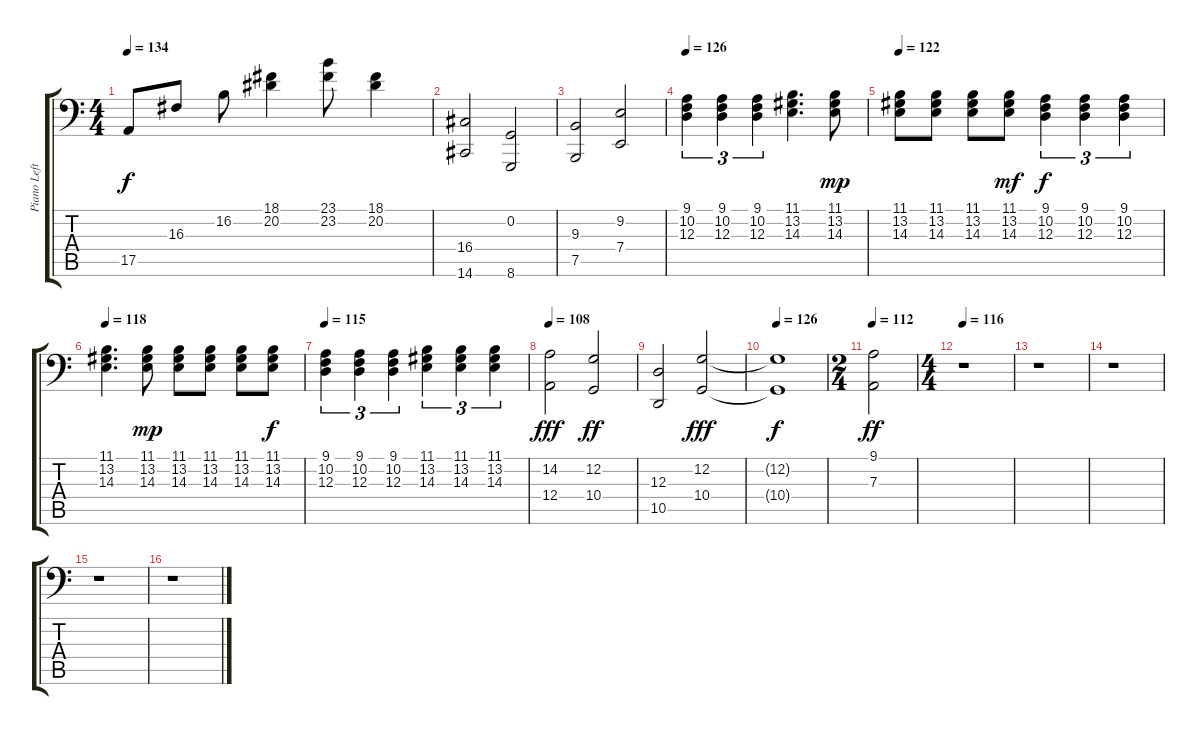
\track ("Piano Left Hand" "Piano Left") {instrument acousticgrandpiano}
\staff {score tabs}
\tuning (C3 G2 D2 A1 E1 B0) {hide}
\ts (4 4)
\tempo 134
\clef f4
\ks c
17.5.8{dy f} 16.3.8 16.2.8 (18.1 20.2).4 (23.1 23.2).8 (18.1 20.2).4 |
(16.4 14.6).2 (0.2 8.6).2 |
(9.3 7.5).2 (9.2 7.4).2 |
\tempo 126
(9.1 10.2 12.3).4{tu (3 2)} (9.1 10.2 12.3).4{tu (3 2)} (9.1 10.2 12.3).4{tu (3 2)} (11.1 13.2 14.3).4{d} (11.1 13.2 14.3).8{dy mp} |
\tempo 122
(11.1 13.2 14.3).8 (11.1 13.2 14.3).8 (11.1 13.2 14.3).8 (11.1 13.2 14.3).8{dy mf} (9.1 10.2 12.3).4{tu (3 2) dy f} (9.1 10.2 12.3).4{tu (3 2)} (9.1 10.2 12.3).4{tu (3 2)} |
\tempo 118
(11.1 13.2 14.3).4{d} (11.1 13.2 14.3).8{dy mp} (11.1 13.2 14.3).8 (11.1 13.2 14.3).8 (11.1 13.2 14.3).8 (11.1 13.2 14.3).8{dy f} |
\tempo 115
(9.1 10.2 12.3).4{tu (3 2)} (9.1 10.2 12.3).4{tu (3 2)} (9.1 10.2 12.3).4{tu (3 2)} (11.1 13.2 14.3).4{tu (3 2)} (11.1 13.2 14.3).4{tu (3 2)} (11.1 13.2 14.3).4{tu (3 2)} |
\tempo 108
(14.2 12.4).2{dy fff} (12.2 10.4).2{dy ff} |
(12.3 10.5).2 (12.2 10.4).2{dy fff} |
\tempo 126
(12.2{t} 10.4{t}).1{dy f} |
\ts (2 4)
\tempo 112
(9.1 7.3).2{dy ff} |
\ts (4 4)
\tempo 116
r.1 |
r.1 |
r.1 |
r.1 |
r.1
